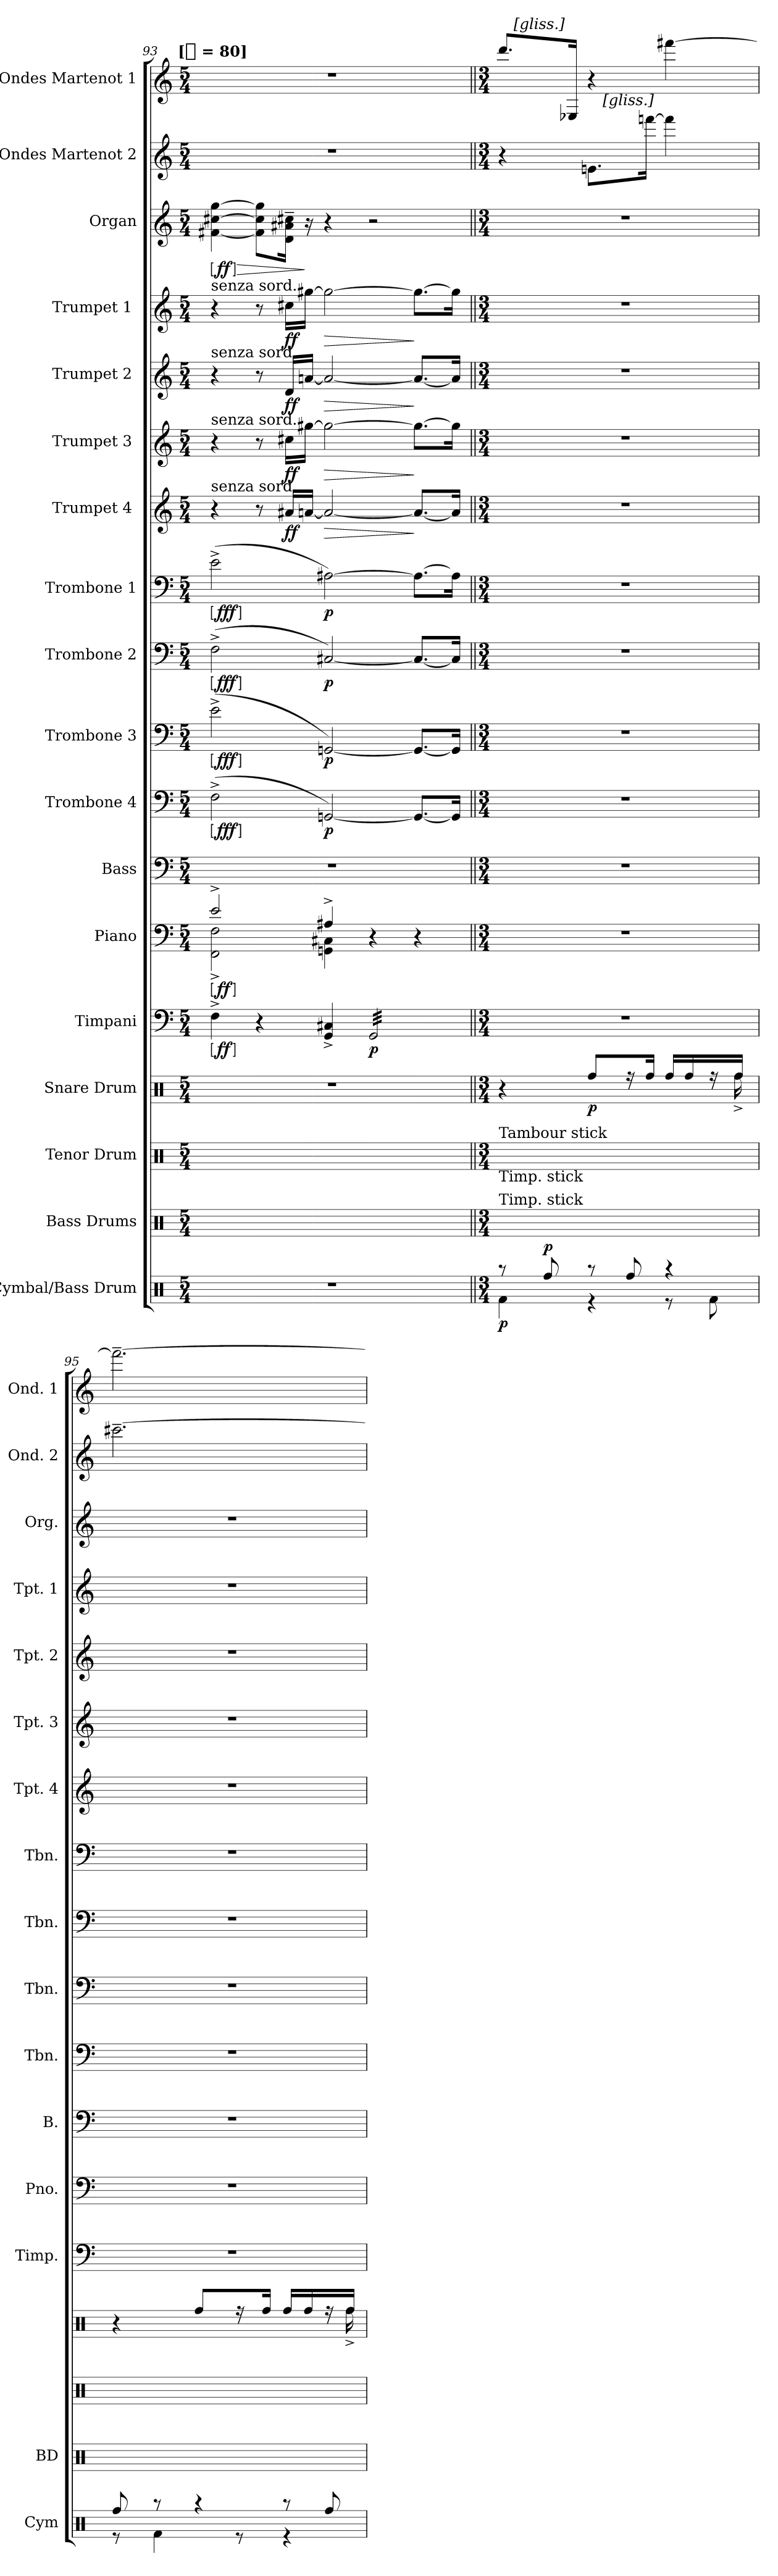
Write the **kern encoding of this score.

**kern	**dynam	**kern	**kern	**kern	**dynam	**kern	**dynam	**kern	**dynam	**kern	**kern	**dynam	**kern	**dynam	**kern	**dynam	**kern	**dynam	**kern	**dynam	**kern	**dynam	**kern	**dynam	**kern	**dynam	**kern	**dynam	**kern	**kern
*part18	*part18	*part17	*part16	*part15	*part15	*part14	*part14	*part13	*part13	*part12	*part11	*part11	*part10	*part10	*part9	*part9	*part8	*part8	*part7	*part7	*part6	*part6	*part5	*part5	*part4	*part4	*part3	*part3	*part2	*part1
*staff18	*staff18	*staff17	*staff16	*staff15	*staff15	*staff14	*staff14	*staff13	*staff13	*staff12	*staff11	*staff11	*staff10	*staff10	*staff9	*staff9	*staff8	*staff8	*staff7	*staff7	*staff6	*staff6	*staff5	*staff5	*staff4	*staff4	*staff3	*staff3	*staff2	*staff1
*I"Cymbal/Bass Drum	*	*I"Bass Drums	*I"Tenor Drum	*I"Snare Drum	*	*I"Timpani	*	*I"Piano	*	*I"Bass	*I"Trombone 4	*	*I"Trombone 3	*	*I"Trombone 2	*	*I"Trombone 1	*	*I"Trumpet 4 [C]	*	*I"Trumpet 3 [C]	*	*I"Trumpet 2 [C]	*	*I"Trumpet 1 [C]	*	*I"Organ	*	*I"Ondes Martenot 2	*I"Ondes Martenot 1
*I'Cym	*	*I'BD	*	*	*	*I'Timp.	*	*I'Pno.	*	*I'B.	*I'Tbn.	*	*I'Tbn.	*	*I'Tbn.	*	*I'Tbn.	*	*I'Tpt. 4	*	*I'Tpt. 3	*	*I'Tpt. 2	*	*I'Tpt. 1	*	*I'Org.	*	*I'Ond. 2	*I'Ond. 1
*clefX	*	*clefX	*clefX	*clefX	*	*clefF4	*	*clefF4	*	*clefF4	*clefF4	*	*clefF4	*	*clefF4	*	*clefF4	*	*clefG2	*	*clefG2	*	*clefG2	*	*clefG2	*	*clefG2	*	*clefG2	*clefG2
*k[]	*	*k[]	*k[]	*k[]	*	*k[]	*	*k[]	*	*k[]	*k[]	*	*k[]	*	*k[]	*	*k[]	*	*k[]	*	*k[]	*	*k[]	*	*k[]	*	*k[]	*	*k[]	*k[]
!!LO:TX:omd:t=[[quarter] = 80]
*M5/4	*	*M5/4	*M5/4	*M5/4	*	*M5/4	*	*M5/4	*	*M5/4	*M5/4	*	*M5/4	*	*M5/4	*	*M5/4	*	*M5/4	*	*M5/4	*	*M5/4	*	*M5/4	*	*M5/4	*	*M5/4	*M5/4
*MM80	*	*MM80	*MM80	*MM80	*	*MM80	*	*MM80	*	*MM80	*MM80	*	*MM80	*	*MM80	*	*MM80	*	*MM80	*	*MM80	*	*MM80	*	*MM80	*	*MM80	*	*MM80	*MM80
=93	=93	=93	=93	=93	=93	=93	=93	=93	=93	=93	=93	=93	=93	=93	=93	=93	=93	=93	=93	=93	=93	=93	=93	=93	=93	=93	=93	=93	=93	=93
*	*	*	*	*	*	*	*	*^	*	*	*	*	*	*	*	*	*	*	*	*	*	*	*	*	*	*	*	*	*	*
!	!	!	!	!	!	!	!	!	!	!	!	!	!	!	!	!	!	!	!	!	!	!	!	!	!	!LO:TX:a:t=senza sord.	!	!	!	!	!
!	!	!	!	!	!	!	!	!	!	!	!	!	!	!	!	!	!	!	!	!	!	!	!	!LO:TX:a:t=senza sord.	!	!	!	!	!	!	!
!	!	!	!	!	!	!	!	!	!	!	!	!	!	!	!	!	!	!	!	!	!	!LO:TX:a:t=senza sord.	!	!	!	!	!	!	!	!	!
!	!	!	!	!	!	!	!	!	!	!	!	!	!	!	!	!	!	!	!	!LO:TX:a:t=senza sord.	!	!	!	!	!	!	!	!	!	!	!
!	!	!	!	!	!	!	!LO:DY:ed=brack	!	!	!LO:DY:ed=brack	!	!	!LO:DY:ed=brack	!	!LO:DY:ed=brack	!	!LO:DY:ed=brack	!	!LO:DY:ed=brack	!	!	!	!	!	!	!	!	!	!LO:HP:b	!	!
!	!	!	!	!	!	!	!	!	!	!	!	!	!	!	!	!	!	!	!	!	!	!	!	!	!	!	!	!	!LO:DY:n=1:ed=brack	!	!
4%5r	.	4%5ryy	4%5ryy	4%5r	.	4F^	ff	2e^	2FF^ 2F^	ff	4%5r	(2F^	fff	(2e^	fff	(2F^	fff	(2e^	fff	4r	.	4r	.	4r	.	4r	.	[4f#i [4cc#i [4gg	> ff	4%5r	4%5r
.	.	.	.	.	.	4r	.	.	.	.	.	.	.	.	.	.	.	.	.	8r	.	8r	.	8r	.	8r	.	8f#] 8cc#] 8gg]L	.	.	.
.	.	.	.	.	.	.	.	.	.	.	.	.	.	.	.	.	.	.	.	16a#XLL	ff	16cc#XLL	ff	16dLL	ff	16cc#XLL	ff	16d~ 16a#X~ 16cc#X~Jk	.	.	.
.	.	.	.	.	.	.	.	.	.	.	.	.	.	.	.	.	.	.	.	[16anJJ	.	[16gg#XJJ	.	[16anJJ	.	[16gg#XJJ	.	16r	]	.	.
!	!	!	!	!	!	!	!	!	!	!	!	!	!	!	!	!	!	!	!	!	!LO:HP:b	!	!LO:HP:b	!	!LO:HP:b	!	!LO:HP:b	!	!	!	!
.	.	.	.	.	.	4GG^ 4C#X^	.	4A#X^	4GGn 4C#X	.	.	[2GGn)	p	[2GGn)	p	[2C#X)	p	[2A#X)	p	2a_	>	2gg#_	>	2a_	>	2gg#_	>	4r	.	.	.
*	*	*	*	*	*	*tremolo	*	*	*	*	*	*	*	*	*	*	*	*	*	*	*	*	*	*	*	*	*	*	*	*	*
.	.	.	.	.	.	32GGLLL	p	4r	4ryy	.	.	.	.	.	.	.	.	.	.	.	.	.	.	.	.	.	.	2r	.	.	.
.	.	.	.	.	.	32GG	.	.	.	.	.	.	.	.	.	.	.	.	.	.	.	.	.	.	.	.	.	.	.	.	.
.	.	.	.	.	.	32GG	.	.	.	.	.	.	.	.	.	.	.	.	.	.	.	.	.	.	.	.	.	.	.	.	.
.	.	.	.	.	.	32GG	.	.	.	.	.	.	.	.	.	.	.	.	.	.	.	.	.	.	.	.	.	.	.	.	.
.	.	.	.	.	.	32GG	.	.	.	.	.	.	.	.	.	.	.	.	.	.	.	.	.	.	.	.	.	.	.	.	.
.	.	.	.	.	.	32GG	.	.	.	.	.	.	.	.	.	.	.	.	.	.	.	.	.	.	.	.	.	.	.	.	.
.	.	.	.	.	.	32GG	.	.	.	.	.	.	.	.	.	.	.	.	.	.	.	.	.	.	.	.	.	.	.	.	.
.	.	.	.	.	.	32GG	.	.	.	.	.	.	.	.	.	.	.	.	.	.	.	.	.	.	.	.	.	.	.	.	.
.	.	.	.	.	.	32GG	.	4r	4ryy	.	.	8.GGL_	.	8.GGL_	.	8.C#L_	.	8.A#L_	.	8.aL_	]	8.gg#L_	]	8.aL_	]	8.gg#L_	]	.	.	.	.
.	.	.	.	.	.	32GG	.	.	.	.	.	.	.	.	.	.	.	.	.	.	.	.	.	.	.	.	.	.	.	.	.
.	.	.	.	.	.	32GG	.	.	.	.	.	.	.	.	.	.	.	.	.	.	.	.	.	.	.	.	.	.	.	.	.
.	.	.	.	.	.	32GG	.	.	.	.	.	.	.	.	.	.	.	.	.	.	.	.	.	.	.	.	.	.	.	.	.
.	.	.	.	.	.	32GG	.	.	.	.	.	.	.	.	.	.	.	.	.	.	.	.	.	.	.	.	.	.	.	.	.
.	.	.	.	.	.	32GG	.	.	.	.	.	.	.	.	.	.	.	.	.	.	.	.	.	.	.	.	.	.	.	.	.
.	.	.	.	.	.	32GG	.	.	.	.	.	16GGJk]	.	16GGJk]	.	16C#Jk]	.	16A#Jk]	.	16aJk]	.	16gg#Jk]	.	16aJk]	.	16gg#Jk]	.	.	.	.	.
.	.	.	.	.	.	32GGJJJ	.	.	.	.	.	.	.	.	.	.	.	.	.	.	.	.	.	.	.	.	.	.	.	.	.
*	*	*	*	*	*	*Xtremolo	*	*	*	*	*	*	*	*	*	*	*	*	*	*	*	*	*	*	*	*	*	*	*	*	*
*	*	*	*	*	*	*	*	*v	*v	*	*	*	*	*	*	*	*	*	*	*	*	*	*	*	*	*	*	*	*	*	*
=94||	=94||	=94||	=94||	=94||	=94||	=94||	=94||	=94||	=94||	=94||	=94||	=94||	=94||	=94||	=94||	=94||	=94||	=94||	=94||	=94||	=94||	=94||	=94||	=94||	=94||	=94||	=94||	=94||	=94||	=94||
*M3/4	*	*M3/4	*M3/4	*M3/4	*	*M3/4	*	*M3/4	*	*M3/4	*M3/4	*	*M3/4	*	*M3/4	*	*M3/4	*	*M3/4	*	*M3/4	*	*M3/4	*	*M3/4	*	*M3/4	*	*M3/4	*M3/4
*	*	*	*	*	*	*	*	*	*	*	*	*	*	*	*	*	*	*	*	*	*	*	*	*	*	*	*	*	*	*MM100
*^	*	*	*	*^	*	*	*	*	*	*	*	*	*	*	*	*	*	*	*	*	*	*	*	*	*	*	*	*	*	*
!	!	!	!	!LO:TX:a:t=Tambour stick	!	!	!	!	!	!	!	!	!	!	!	!	!	!	!	!	!	!	!	!	!	!	!	!	!	!	!	!
!	!	!	!	!LO:TX:b:t=Timp. stick	!	!	!	!	!	!	!	!	!	!	!	!	!	!	!	!	!	!	!	!	!	!	!	!	!	!	!	!
!	!	!	!LO:TX:a:t=Timp. stick	!	!	!	!	!	!	!	!	!	!	!	!	!	!	!	!	!	!	!	!	!	!	!	!	!	!	!	!	!
*	*	*	*	*	*	*	*	*	*	*	*	*	*	*	*	*	*	*	*	*	*	*	*	*	*	*	*	*	*	*	*^	*^
8raa	4Rf\	p	12ryy	2.ryy	4r	2ryy	.	4%3r	.	4%3r	.	4%3r	4%3r	.	4%3r	.	4%3r	.	4%3r	.	4%3r	.	4%3r	.	4%3r	.	4%3r	.	4%3r	.	4r	6..ryy	8.dddL	24ryy
!	!	!	!	!	!	!	!	!	!	!	!	!	!	!	!	!	!	!	!	!	!	!	!	!	!	!	!	!	!	!	!	!	!	!LO:TX:a:i:t=[gliss.]
.	.	.	.	.	.	.	.	.	.	.	.	.	.	.	.	.	.	.	.	.	.	.	.	.	.	.	.	.	.	.	.	.	.	3%2ryy
.	.	.	12ryy	.	.	.	.	.	.	.	.	.	.	.	.	.	.	.	.	.	.	.	.	.	.	.	.	.	.	.	.	.	.	.
!	!	!LO:DY:a	!	!	!	!	!	!	!	!	!	!	!	!	!	!	!	!	!	!	!	!	!	!	!	!	!	!	!	!	!	!	!	!
8Rff/	.	p	.	.	.	.	.	.	.	.	.	.	.	.	.	.	.	.	.	.	.	.	.	.	.	.	.	.	.	.	.	.	.	.
.	.	.	12ryy	.	.	.	.	.	.	.	.	.	.	.	.	.	.	.	.	.	.	.	.	.	.	.	.	.	.	.	.	.	.	.
.	.	.	.	.	.	.	.	.	.	.	.	.	.	.	.	.	.	.	.	.	.	.	.	.	.	.	.	.	.	.	.	.	16E-XJk	.
8raa	4r	.	8ryy	.	8Rff/L	.	p	.	.	.	.	.	.	.	.	.	.	.	.	.	.	.	.	.	.	.	.	.	.	.	8.enL	.	4r	.
!	!	!	!	!	!	!	!	!	!	!	!	!	!	!	!	!	!	!	!	!	!	!	!	!	!	!	!	!	!	!	!	!LO:TX:a:i:t=[gliss.]	!	!
.	.	.	.	.	.	.	.	.	.	.	.	.	.	.	.	.	.	.	.	.	.	.	.	.	.	.	.	.	.	.	.	3ryy	.	.
8Rff/	.	.	8ryy	.	16r	.	.	.	.	.	.	.	.	.	.	.	.	.	.	.	.	.	.	.	.	.	.	.	.	.	.	.	.	.
.	.	.	.	.	16Rff/Jk	.	.	.	.	.	.	.	.	.	.	.	.	.	.	.	.	.	.	.	.	.	.	.	.	.	[16fffnJk	.	.	.
4raa	8r	.	12ryy	.	16Rff/LL	8ryy	.	.	.	.	.	.	.	.	.	.	.	.	.	.	.	.	.	.	.	.	.	.	.	.	4fff]	.	[4fff#X	.
.	.	.	.	.	16Rff/	.	.	.	.	.	.	.	.	.	.	.	.	.	.	.	.	.	.	.	.	.	.	.	.	.	.	.	.	.
.	.	.	12ryy	.	.	.	.	.	.	.	.	.	.	.	.	.	.	.	.	.	.	.	.	.	.	.	.	.	.	.	.	.	.	.
.	8Rf\	.	.	.	16r	16ryy	.	.	.	.	.	.	.	.	.	.	.	.	.	.	.	.	.	.	.	.	.	.	.	.	.	12.ryy	.	.
.	.	.	12ryy	.	.	.	.	.	.	.	.	.	.	.	.	.	.	.	.	.	.	.	.	.	.	.	.	.	.	.	.	.	.	.
.	.	.	.	.	16Rff/JJ	16Rff^\	.	.	.	.	.	.	.	.	.	.	.	.	.	.	.	.	.	.	.	.	.	.	.	.	.	.	.	.
.	.	.	.	.	.	.	.	.	.	.	.	.	.	.	.	.	.	.	.	.	.	.	.	.	.	.	.	.	.	.	.	.	.	24ryy
=95	=95	=95	=95	=95	=95	=95	=95	=95	=95	=95	=95	=95	=95	=95	=95	=95	=95	=95	=95	=95	=95	=95	=95	=95	=95	=95	=95	=95	=95	=95	=95	=95	=95	=95
!	!	!	!	!	!	!	!	!	!	!	!	!	!	!	!	!	!	!	!	!	!	!	!	!	!	!	!	!	!	!	!LO:TX:a:i:t=poco marcato	!	!	!
*	*	*	*	*	*	*	*	*	*	*	*	*	*	*	*	*	*	*	*	*	*	*	*	*	*	*	*	*	*	*	*v	*v	*	*
*	*	*	*	*	*	*	*	*	*	*	*	*	*	*	*	*	*	*	*	*	*	*	*	*	*	*	*	*	*	*	*	*v	*v
8Rff/	8r	.	12ryy	2.ryy	4r	2ryy	.	4%3r	.	4%3r	.	4%3r	4%3r	.	4%3r	.	4%3r	.	4%3r	.	4%3r	.	4%3r	.	4%3r	.	4%3r	.	4%3r	.	[2.ccc#X~	2.fff#~_
.	.	.	12ryy	.	.	.	.	.	.	.	.	.	.	.	.	.	.	.	.	.	.	.	.	.	.	.	.	.	.	.	.	.
8raa	4Rf\	.	.	.	.	.	.	.	.	.	.	.	.	.	.	.	.	.	.	.	.	.	.	.	.	.	.	.	.	.	.	.
.	.	.	12ryy	.	.	.	.	.	.	.	.	.	.	.	.	.	.	.	.	.	.	.	.	.	.	.	.	.	.	.	.	.
4raa	.	.	12ryy	.	8Rff/L	.	.	.	.	.	.	.	.	.	.	.	.	.	.	.	.	.	.	.	.	.	.	.	.	.	.	.
.	.	.	12ryy	.	.	.	.	.	.	.	.	.	.	.	.	.	.	.	.	.	.	.	.	.	.	.	.	.	.	.	.	.
.	8r	.	.	.	16r	.	.	.	.	.	.	.	.	.	.	.	.	.	.	.	.	.	.	.	.	.	.	.	.	.	.	.
.	.	.	12ryy	.	.	.	.	.	.	.	.	.	.	.	.	.	.	.	.	.	.	.	.	.	.	.	.	.	.	.	.	.
.	.	.	.	.	16Rff/Jk	.	.	.	.	.	.	.	.	.	.	.	.	.	.	.	.	.	.	.	.	.	.	.	.	.	.	.
8raa	4r	.	4ryy	.	16Rff/LL	8ryy	.	.	.	.	.	.	.	.	.	.	.	.	.	.	.	.	.	.	.	.	.	.	.	.	.	.
.	.	.	.	.	16Rff/	.	.	.	.	.	.	.	.	.	.	.	.	.	.	.	.	.	.	.	.	.	.	.	.	.	.	.
8Rff/	.	.	.	.	16r	16ryy	.	.	.	.	.	.	.	.	.	.	.	.	.	.	.	.	.	.	.	.	.	.	.	.	.	.
.	.	.	.	.	16Rff/JJ	16Rff^\	.	.	.	.	.	.	.	.	.	.	.	.	.	.	.	.	.	.	.	.	.	.	.	.	.	.
*v	*v	*	*	*	*v	*v	*	*	*	*	*	*	*	*	*	*	*	*	*	*	*	*	*	*	*	*	*	*	*	*	*	*
=	=	=	=	=	=	=	=	=	=	=	=	=	=	=	=	=	=	=	=	=	=	=	=	=	=	=	=	=	=	=
*-	*-	*-	*-	*-	*-	*-	*-	*-	*-	*-	*-	*-	*-	*-	*-	*-	*-	*-	*-	*-	*-	*-	*-	*-	*-	*-	*-	*-	*-	*-
